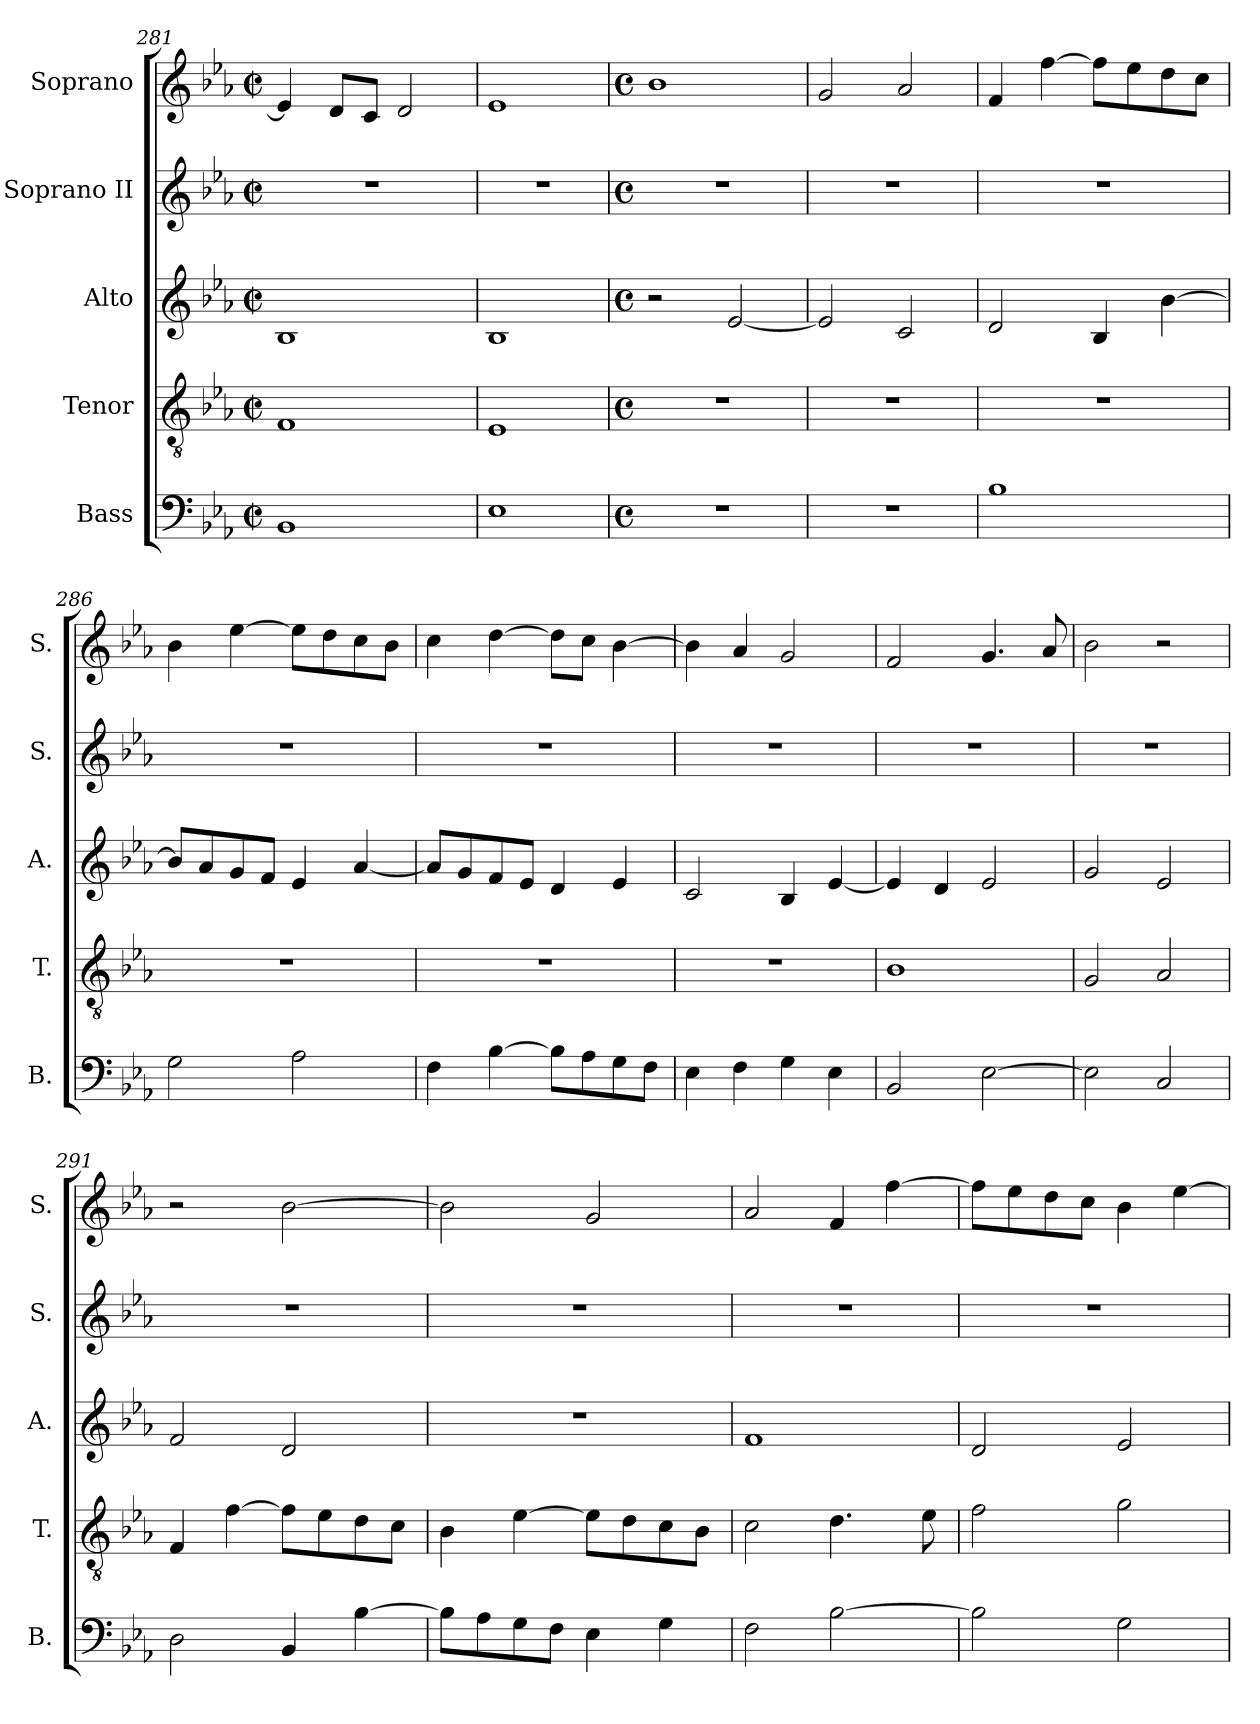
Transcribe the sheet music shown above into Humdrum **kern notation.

**kern	**kern	**kern	**kern	**kern
*part5	*part4	*part3	*part2	*part1
*staff5	*staff4	*staff3	*staff2	*staff1
*I"Bass	*I"Tenor	*I"Alto	*I"Soprano II	*I"Soprano
*I'B.	*I'T.	*I'A.	*I'S.	*I'S.
*clefF4	*clefGv2	*clefG2	*clefG2	*clefG2
*k[b-e-a-]	*k[b-e-a-]	*k[b-e-a-]	*k[b-e-a-]	*k[b-e-a-]
*E-:	*E-:	*E-:	*E-:	*E-:
*M2/2	*M2/2	*M2/2	*M2/2	*M2/2
*met(c|)	*met(c|)	*met(c|)	*met(c|)	*met(c|)
=281	=281	=281	=281	=281
1BB-	1F	1B-	1r	4e-/]
.	.	.	.	8d/L
.	.	.	.	8c/J
.	.	.	.	2d/
=282	=282	=282	=282	=282
1E-	1E-	1B-	1r	1e-
!!LO:PB:g=z
=283!	=283!	=283!	=283!	=283!
*M4/4	*M4/4	*M4/4	*M4/4	*M4/4
*met(c)	*met(c)	*met(c)	*met(c)	*met(c)
1r	1r	2r	1r	1b-
.	.	[<2e-/	.	.
=284	=284	=284	=284	=284
1r	1r	2e-/]	1r	2g/
.	.	2c/	.	2a-/
=285	=285	=285	=285	=285
1B-	1r	2d/	1r	4f/
.	.	.	.	[>4ff\
.	.	4B-/	.	8ff\L]
.	.	.	.	8ee-\
.	.	[>4b-\	.	8dd\
.	.	.	.	8cc\J
=286	=286	=286	=286	=286
2G\	1r	8b-/L]	1r	4b-\
.	.	8a-/	.	.
.	.	8g/	.	[>4ee-\
.	.	8f/J	.	.
2A-\	.	4e-/	.	8ee-\L]
.	.	.	.	8dd\
.	.	[<4a-/	.	8cc\
.	.	.	.	8b-\J
=287	=287	=287	=287	=287
4F\	1r	8a-/L]	1r	4cc\
.	.	8g/	.	.
[>4B-\	.	8f/	.	[>4dd\
.	.	8e-/J	.	.
8B-\L]	.	4d/	.	8dd\L]
8A-\	.	.	.	8cc\J
8G\	.	4e-/	.	[<4b-\
8F\J	.	.	.	.
!!LO:LB:g=z
=288	=288	=288	=288	=288
4E-\	1r	2c/	1r	4b-\]
4F\	.	.	.	4a-/
4G\	.	4B-/	.	2g/
4E-\	.	[<4e-/	.	.
=289	=289	=289	=289	=289
2BB-/	1B-	4e-/]	1r	2f/
.	.	4d/	.	.
[>2E-\	.	2e-/	.	4.g/
.	.	.	.	8a-/
=290	=290	=290	=290	=290
2E-\]	2G/	2g/	1r	2b-\
2C/	2A-/	2e-/	.	2r
=291	=291	=291	=291	=291
2D\	4F/	2f/	1r	2r
.	[>4f\	.	.	.
4BB-/	8f\L]	2d/	.	[>2b-\
.	8e-\	.	.	.
[>4B-\	8d\	.	.	.
.	8c\J	.	.	.
=292	=292	=292	=292	=292
8B-\L]	4B-\	1r	1r	2b-\]
8A-\	.	.	.	.
8G\	[>4e-\	.	.	.
8F\J	.	.	.	.
4E-\	8e-\L]	.	.	2g/
.	8d\	.	.	.
4G\	8c\	.	.	.
.	8B-\J	.	.	.
=293	=293	=293	=293	=293
2F\	2c\	1f	1r	2a-/
[<2B-\	4.d\	.	.	4f/
.	.	.	.	[<4ff\
.	8e-\	.	.	.
!!LO:LB:g=z
=294	=294	=294	=294	=294
2B-\]	2f\	2d/	1r	8ff\L]
.	.	.	.	8ee-\
.	.	.	.	8dd\
.	.	.	.	8cc\J
2G\	2g\	2e-/	.	4b-\
.	.	.	.	[>4ee-\
=	=	=	=	=
*-	*-	*-	*-	*-
